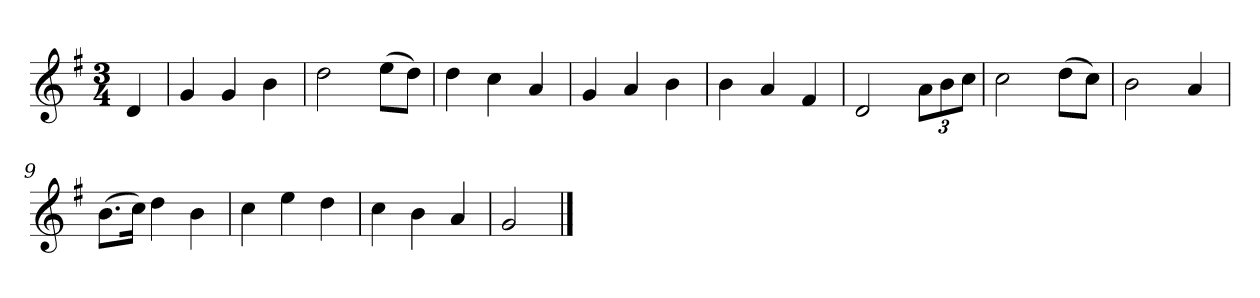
**kern
*part1
*staff1
*k[f#]
*M3/4
*MM120
=
4d
=1
4g
4g
4b
=2
2dd
(8eeL
8ddJ)
=3
4dd
4cc
4a
=4
4g
4a
4b
=5
4b
4a
4f#
=6
2d
12aL
12b
12ccJ
=7
2cc
(8ddL
8ccJ)
=8
2b
4a
=9
(8.bL
16ccJk)
4dd
4b
=10
4cc
4ee
4dd
=11
4cc
4b
4a
=12
2g
==
*-
